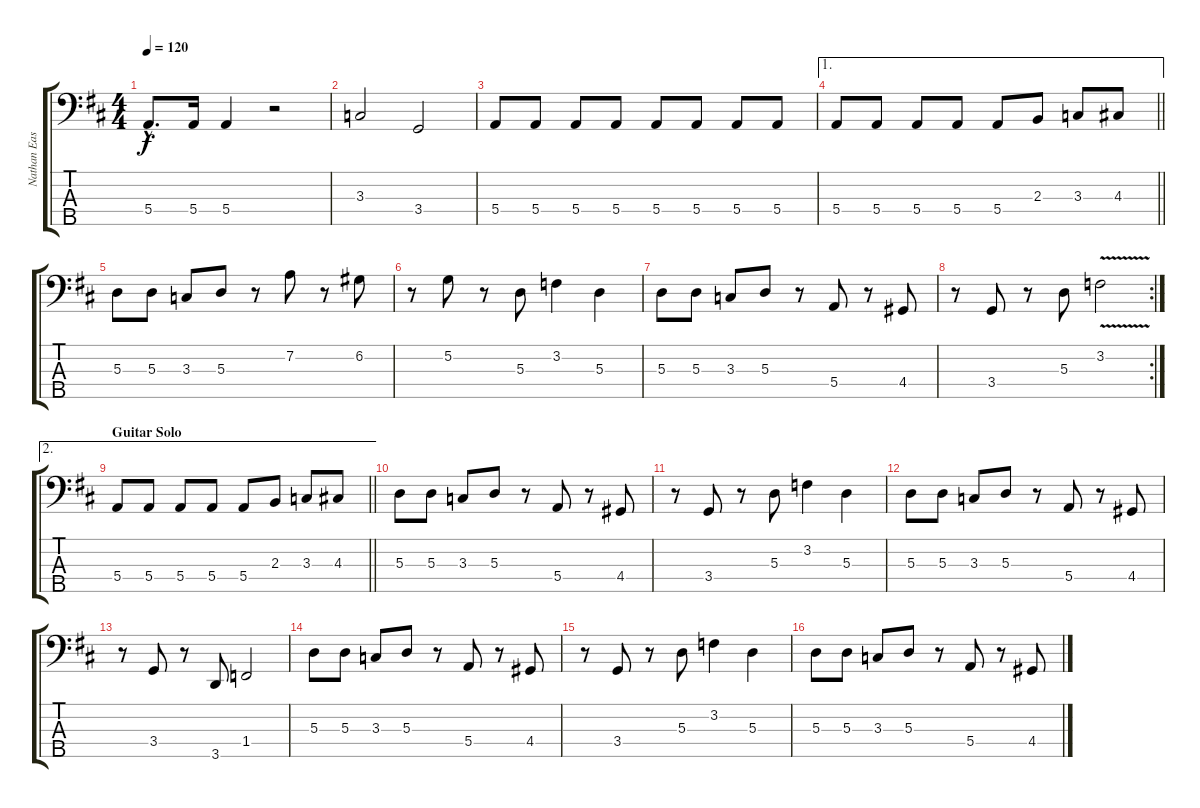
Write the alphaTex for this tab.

\track ("Nathan East Bass" "Nathan Eas") {instrument electricbassfinger}
\staff {score tabs}
\tuning (G2 D2 A1 E1 B0) {hide}
\ts (4 4)
\tempo 120
\clef f4
\ks d
5.4{hac}.8{d dy f} 5.4.16 5.4.4 r.2 |
3.3.2 3.4.2 |
5.4.8 5.4.8 5.4.8 5.4.8 5.4.8 5.4.8 5.4.8 5.4.8 |
\ae 1
\barLineRight lightlight
5.4.8 5.4.8 5.4.8 5.4.8 5.4.8 2.3.8 3.3.8 4.3.8 |
5.3.8 5.3.8 3.3.8 5.3.8 r.8 7.2.8 r.8 6.2.8 |
r.8 5.2.8 r.8 5.3.8 3.2.4 5.3.4 |
5.3.8 5.3.8 3.3.8 5.3.8 r.8 5.4.8 r.8 4.4.8 |
\rc 2
r.8 3.4.8 r.8 5.3.8 3.2{v}.2 |
\ae 2
\section ("" "Guitar Solo")
\barLineRight lightlight
5.4.8 5.4.8 5.4.8 5.4.8 5.4.8 2.3.8 3.3.8 4.3.8 |
5.3.8 5.3.8 3.3.8 5.3.8 r.8 5.4.8 r.8 4.4.8 |
r.8 3.4.8 r.8 5.3.8 3.2.4 5.3.4 |
5.3.8 5.3.8 3.3.8 5.3.8 r.8 5.4.8 r.8 4.4.8 |
r.8 3.4.8 r.8 3.5.8 1.4.2 |
5.3.8 5.3.8 3.3.8 5.3.8 r.8 5.4.8 r.8 4.4.8 |
r.8 3.4.8 r.8 5.3.8 3.2.4 5.3.4 |
5.3.8 5.3.8 3.3.8 5.3.8 r.8 5.4.8 r.8 4.4.8
